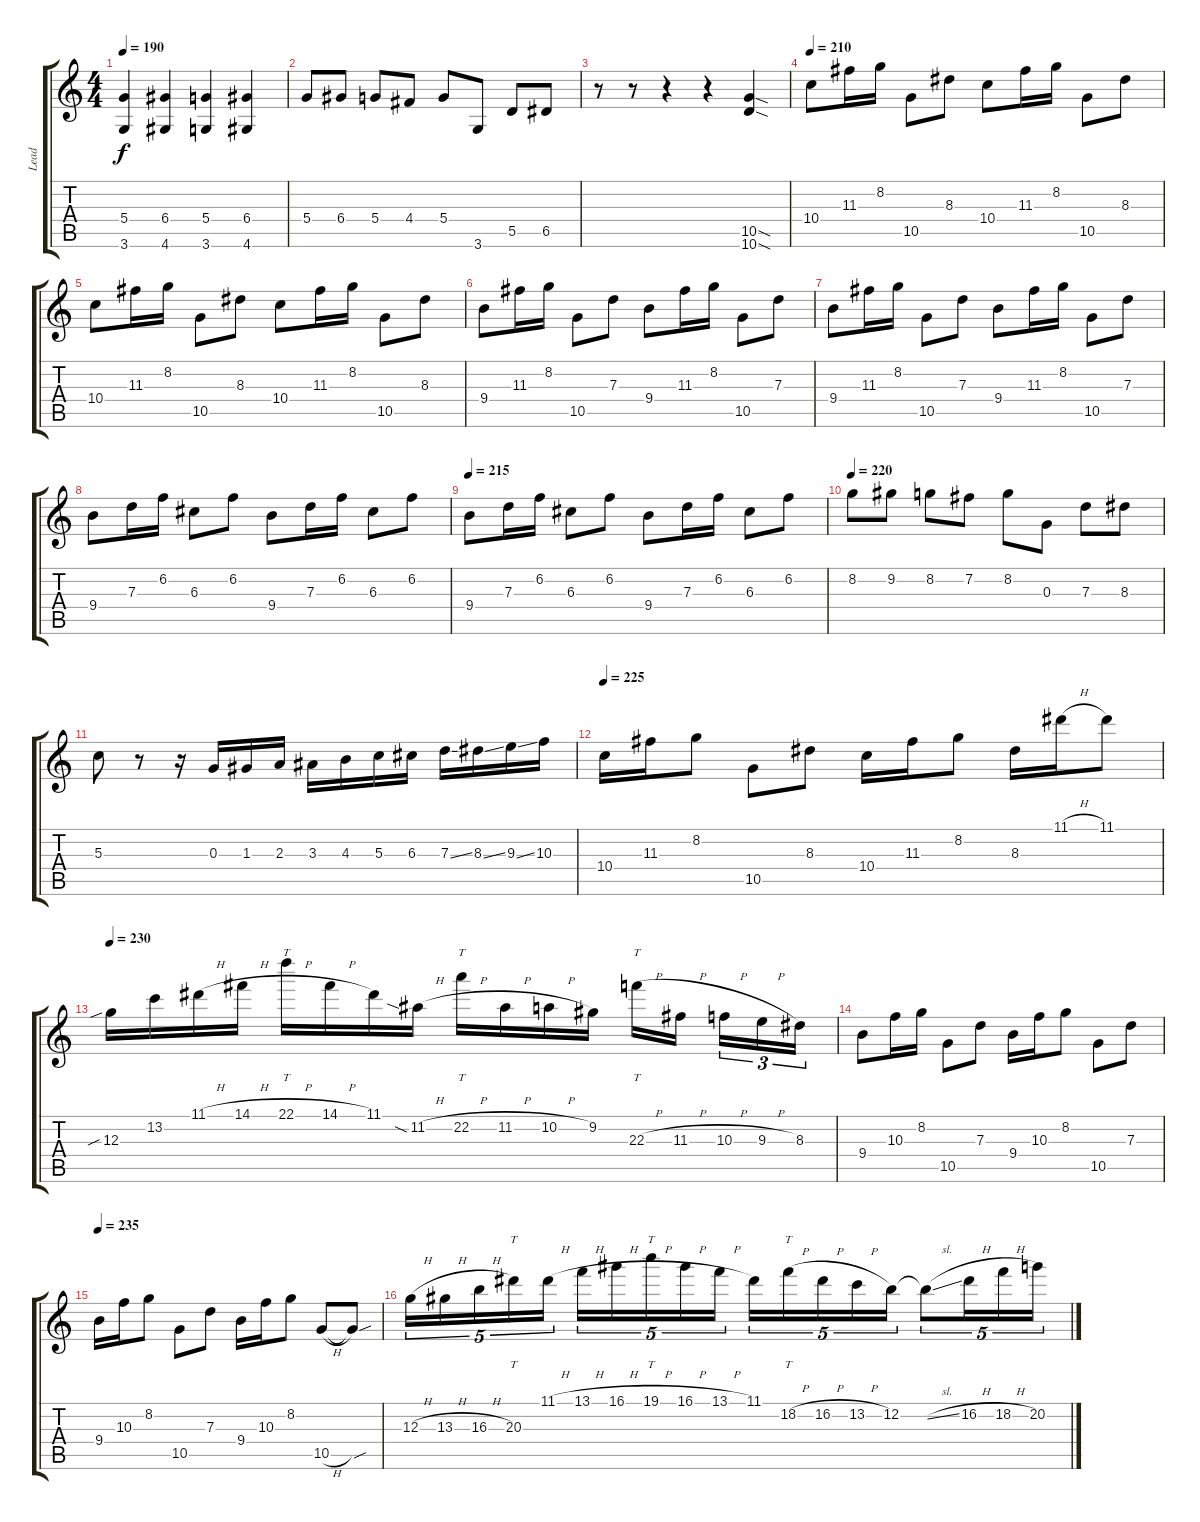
\track ("Lead" "Lead") {instrument distortionguitar}
\staff {score tabs}
\tuning (E4 B3 G3 D3 A2 E2) {hide}
\ts (4 4)
\tempo 190
\clef g2
\ks c
(5.4 3.6).4{dy f} (6.4 4.6).4 (5.4 3.6).4 (6.4 4.6).4 |
5.4.8 6.4.8 5.4.8 4.4.8 5.4.8 3.6.8 5.5.8 6.5.8 |
r.8 r.8 r.4 r.4 (10.5{sod} 10.6{sod}).4 |
\tempo 210
10.4.8 11.3.16 8.2.16 10.5.8 8.3.8 10.4.8 11.3.16 8.2.16 10.5.8 8.3.8 |
10.4.8 11.3.16 8.2.16 10.5.8 8.3.8 10.4.8 11.3.16 8.2.16 10.5.8 8.3.8 |
9.4.8 11.3.16 8.2.16 10.5.8 7.3.8 9.4.8 11.3.16 8.2.16 10.5.8 7.3.8 |
9.4.8 11.3.16 8.2.16 10.5.8 7.3.8 9.4.8 11.3.16 8.2.16 10.5.8 7.3.8 |
9.4.8 7.3.16 6.2.16 6.3.8 6.2.8 9.4.8 7.3.16 6.2.16 6.3.8 6.2.8 |
\tempo 215
9.4.8 7.3.16 6.2.16 6.3.8 6.2.8 9.4.8 7.3.16 6.2.16 6.3.8 6.2.8 |
\tempo 220
8.2.8 9.2.8 8.2.8 7.2.8 8.2.8 0.3.8 7.3.8 8.3.8 |
5.3.8 r.8 r.16 0.3.16 1.3.16 2.3.16 3.3.16 4.3.16 5.3.16 6.3.16 7.3{ss}.16 8.3{ss}.16 9.3{ss}.16 10.3.16 |
\tempo 225
10.4.16 11.3.16 8.2.8 10.5.8 8.3.8 10.4.16 11.3.16 8.2.8 8.3.16 11.1{h}.16 11.1.8 |
\tempo 230
12.3{sib}.16 13.2.16 11.1{h}.16 14.1{h}.16 22.1{h}.16{tt} 14.1{h}.16 11.1.16 11.2{sia h}.16 22.2{h}.16{tt} 11.2{h}.16 10.2{h}.16 9.2.16 22.3{h}.16{tt} 11.3{h}.16{beam splitsecondary} 10.3{h}.16{tu (3 2)} 9.3{h}.16{tu (3 2)} 8.3.16{tu (3 2)} |
9.4.8 10.3.16 8.2.16 10.5.8 7.3.8 9.4.16 10.3.16 8.2.8 10.5.8 7.3.8 |
\tempo 235
9.4.16 10.3.16 8.2.8 10.5.8 7.3.8 9.4.16 10.3.16 8.2.8 10.5{h}.8 10.5{sou t}.8 |
12.3{h}.16{tu (5 4)} 13.3{h}.16{tu (5 4)} 16.3{h}.16{tu (5 4)} 20.3.16{tt tu (5 4)} 11.1{h}.16{tu (5 4)} 13.1{h}.16{tu (5 4)} 16.1{h}.16{tu (5 4)} 19.1{h}.16{tt tu (5 4)} 16.1{h}.16{tu (5 4)} 13.1{h}.16{tu (5 4)} 11.1.16{tu (5 4)} 18.2{h}.16{tt tu (5 4)} 16.2{h}.16{tu (5 4)} 13.2{h}.16{tu (5 4)} 12.2.16{tu (5 4)} 12.2{sl t}.8{tu (5 4)} 16.2{h}.16{tu (5 4)} 18.2{h}.16{tu (5 4)} 20.2{h}.16{tu (5 4)}
